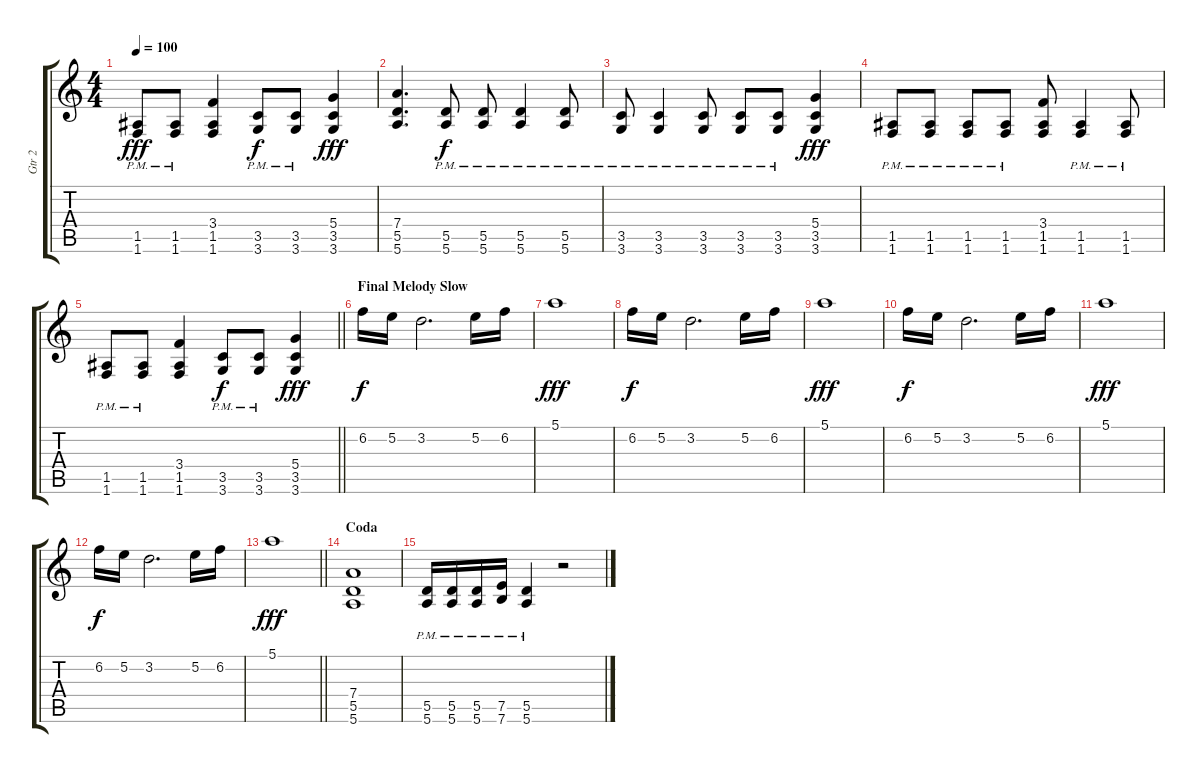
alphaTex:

\track ("Gtr 2" "Gtr 2") {instrument distortionguitar}
\staff {score tabs}
\tuning (E4 B3 G3 D3 A2 E2) {hide}
\ts (4 4)
\tempo 100
\clef g2
\ks c
(1.5{pm} 1.6{pm}).8{dy fff} (1.5{pm} 1.6{pm}).8 (3.4 1.5 1.6).4 (3.5{pm} 3.6{pm}).8{dy f} (3.5{pm} 3.6{pm}).8 (5.4 3.5 3.6).4{dy fff} |
(7.4 5.5 5.6).4{d} (5.5{pm} 5.6{pm}).8{dy f} (5.5{pm} 5.6{pm}).8 (5.5{pm} 5.6{pm}).4 (5.5{pm} 5.6{pm}).8 |
(3.5{pm} 3.6{pm}).8 (3.5{pm} 3.6{pm}).4 (3.5{pm} 3.6{pm}).8 (3.5{pm} 3.6{pm}).8 (3.5{pm} 3.6{pm}).8 (5.4 3.5 3.6).4{dy fff} |
(1.5{pm} 1.6{pm}).8 (1.5{pm} 1.6{pm}).8 (1.5{pm} 1.6{pm}).8 (1.5{pm} 1.6{pm}).8 (3.4 1.5 1.6).8 (1.5{pm} 1.6{pm}).4 (1.5{pm} 1.6{pm}).8 |
\barLineRight lightlight
(1.5{pm} 1.6{pm}).8 (1.5{pm} 1.6{pm}).8 (3.4 1.5 1.6).4 (3.5{pm} 3.6{pm}).8{dy f} (3.5{pm} 3.6{pm}).8 (5.4 3.5 3.6).4{dy fff} |
\section ("" "Final Melody Slow")
6.2.16{dy f} 5.2.16 3.2.2{d} 5.2.16 6.2.16 |
5.1.1{dy fff} |
6.2.16{dy f} 5.2.16 3.2.2{d} 5.2.16 6.2.16 |
5.1.1{dy fff} |
6.2.16{dy f} 5.2.16 3.2.2{d} 5.2.16 6.2.16 |
5.1.1{dy fff} |
6.2.16{dy f} 5.2.16 3.2.2{d} 5.2.16 6.2.16 |
\barLineRight lightlight
5.1.1{dy fff} |
\section ("" "Coda")
(7.4 5.5 5.6).1 |
(5.5{pm} 5.6{pm}).16 (5.5{pm} 5.6{pm}).16 (5.5{pm} 5.6{pm}).16 (7.5{pm} 7.6{pm}).16 (5.5{pm} 5.6{pm}).4 r.2
